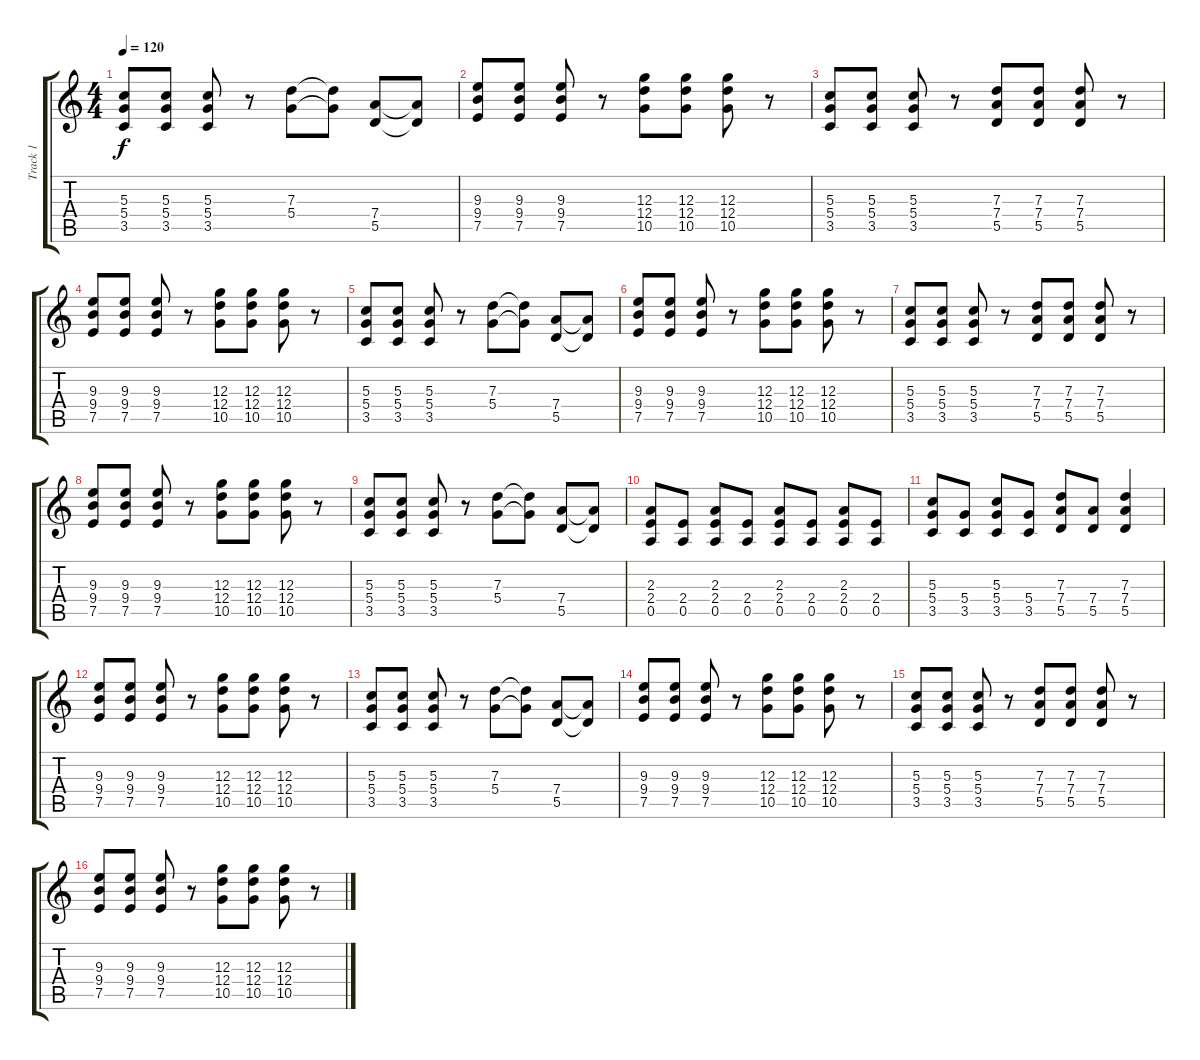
\track ("Track 1" "Track 1") {instrument electricguitarclean}
\staff {score tabs}
\tuning (E4 B3 G3 D3 A2 E2) {hide}
\ts (4 4)
\tempo 120
\clef g2
\ks c
(5.3 5.4 3.5).8{dy f} (5.3 5.4 3.5).8 (5.3 5.4 3.5).8 r.8 (7.3 5.4).8 (7.3{t} 5.4{t}).8 (7.4 5.5).8 (7.4{t} 5.5{t}).8 |
(9.3 9.4 7.5).8 (9.3 9.4 7.5).8 (9.3 9.4 7.5).8 r.8 (12.3 12.4 10.5).8 (12.3 12.4 10.5).8 (12.3 12.4 10.5).8 r.8 |
(5.3 5.4 3.5).8 (5.3 5.4 3.5).8 (5.3 5.4 3.5).8 r.8 (7.3 7.4 5.5).8 (7.3 7.4 5.5).8 (7.3 7.4 5.5).8 r.8 |
(9.3 9.4 7.5).8 (9.3 9.4 7.5).8 (9.3 9.4 7.5).8 r.8 (12.3 12.4 10.5).8 (12.3 12.4 10.5).8 (12.3 12.4 10.5).8 r.8 |
(5.3 5.4 3.5).8 (5.3 5.4 3.5).8 (5.3 5.4 3.5).8 r.8 (7.3 5.4).8 (7.3{t} 5.4{t}).8 (7.4 5.5).8 (7.4{t} 5.5{t}).8 |
(9.3 9.4 7.5).8 (9.3 9.4 7.5).8 (9.3 9.4 7.5).8 r.8 (12.3 12.4 10.5).8 (12.3 12.4 10.5).8 (12.3 12.4 10.5).8 r.8 |
(5.3 5.4 3.5).8 (5.3 5.4 3.5).8 (5.3 5.4 3.5).8 r.8 (7.3 7.4 5.5).8 (7.3 7.4 5.5).8 (7.3 7.4 5.5).8 r.8 |
(9.3 9.4 7.5).8 (9.3 9.4 7.5).8 (9.3 9.4 7.5).8 r.8 (12.3 12.4 10.5).8 (12.3 12.4 10.5).8 (12.3 12.4 10.5).8 r.8 |
(5.3 5.4 3.5).8 (5.3 5.4 3.5).8 (5.3 5.4 3.5).8 r.8 (7.3 5.4).8 (7.3{t} 5.4{t}).8 (7.4 5.5).8 (7.4{t} 5.5{t}).8 |
(2.3 2.4 0.5).8 (2.4 0.5).8 (2.3 2.4 0.5).8 (2.4 0.5).8 (2.3 2.4 0.5).8 (2.4 0.5).8 (2.3 2.4 0.5).8 (2.4 0.5).8 |
(5.3 5.4 3.5).8 (5.4 3.5).8 (5.3 5.4 3.5).8 (5.4 3.5).8 (7.3 7.4 5.5).8 (7.4 5.5).8 (7.3 7.4 5.5).4 |
(9.3 9.4 7.5).8 (9.3 9.4 7.5).8 (9.3 9.4 7.5).8 r.8 (12.3 12.4 10.5).8 (12.3 12.4 10.5).8 (12.3 12.4 10.5).8 r.8 |
(5.3 5.4 3.5).8 (5.3 5.4 3.5).8 (5.3 5.4 3.5).8 r.8 (7.3 5.4).8 (7.3{t} 5.4{t}).8 (7.4 5.5).8 (7.4{t} 5.5{t}).8 |
(9.3 9.4 7.5).8 (9.3 9.4 7.5).8 (9.3 9.4 7.5).8 r.8 (12.3 12.4 10.5).8 (12.3 12.4 10.5).8 (12.3 12.4 10.5).8 r.8 |
(5.3 5.4 3.5).8 (5.3 5.4 3.5).8 (5.3 5.4 3.5).8 r.8 (7.3 7.4 5.5).8 (7.3 7.4 5.5).8 (7.3 7.4 5.5).8 r.8 |
(9.3 9.4 7.5).8 (9.3 9.4 7.5).8 (9.3 9.4 7.5).8 r.8 (12.3 12.4 10.5).8 (12.3 12.4 10.5).8 (12.3 12.4 10.5).8 r.8
